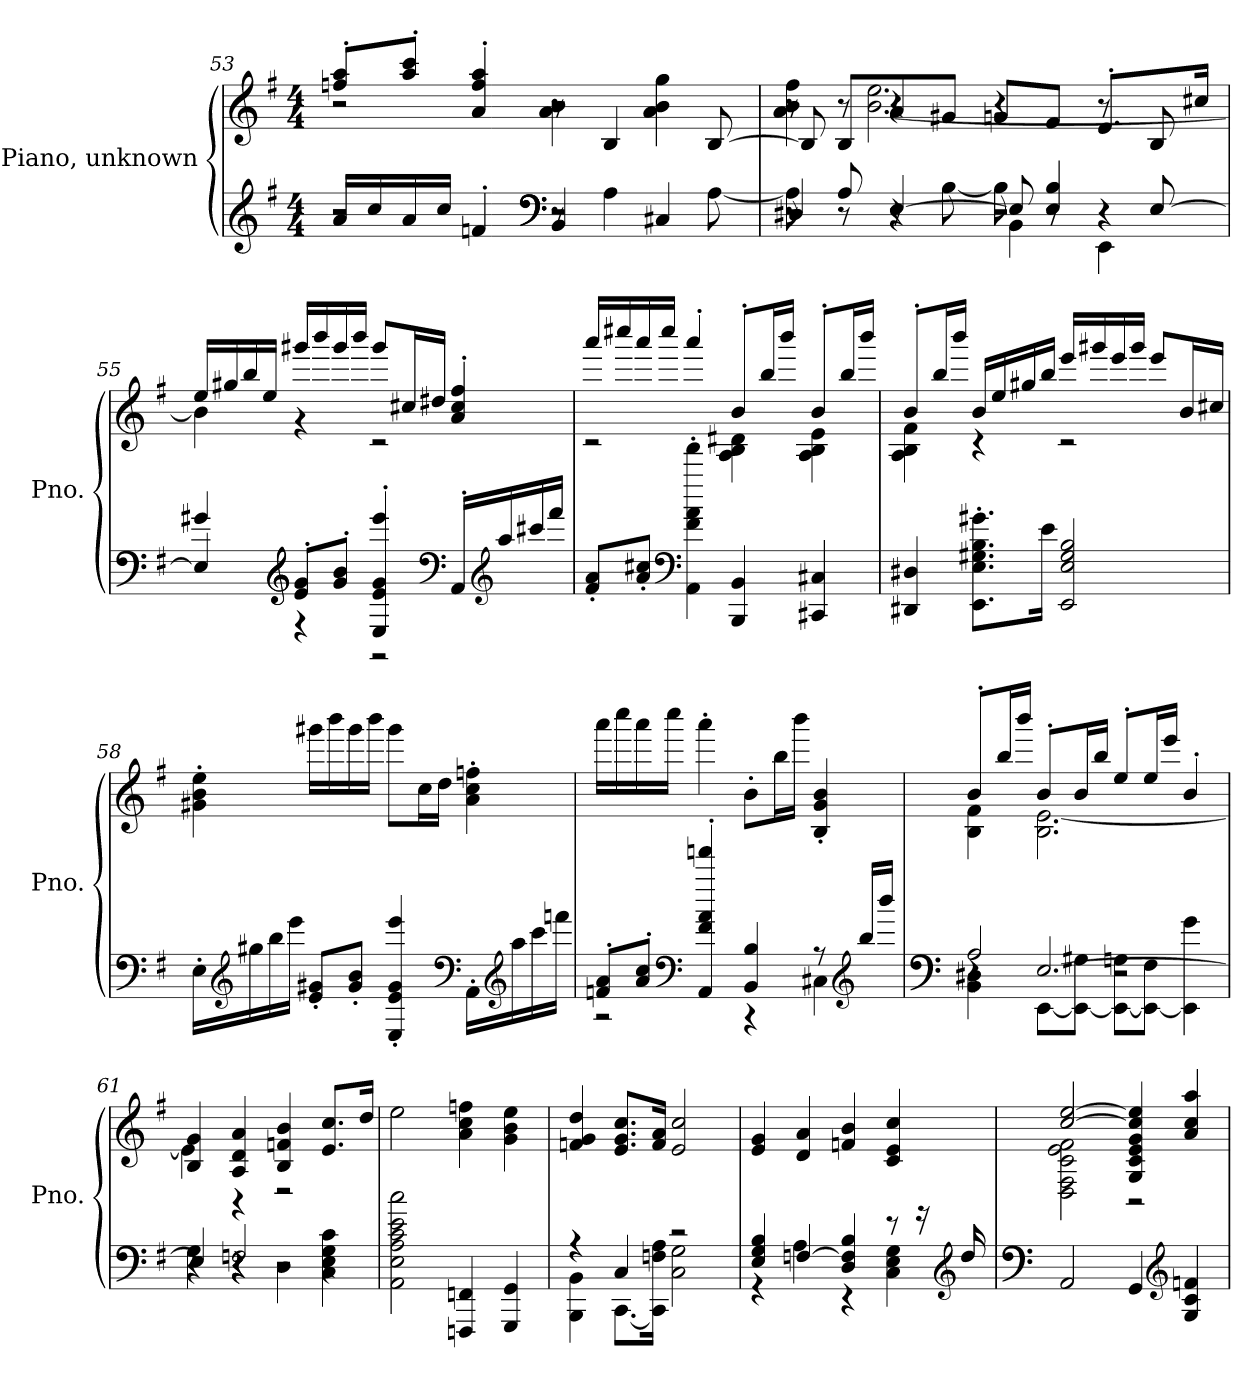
**kern	**kern
*part1	*part1
*staff2	*staff1
*I"Piano, unknown	*
*I'Pno.	*
!!LO:LB:g=z
*clefG2	*clefG2
*k[f#]	*k[f#]
*M4/4	*M4/4
=53	=53
*^	*^
*	*^	*	*^
16a/LL	2r	2r	8ffn/' 8aa/'L	2r	2r
16cc/	.	.	.	.	.
16a/	.	.	8aa/' 8ccc/'J	.	.
16cc/JJ	.	.	.	.	.
4fn'/	.	.	4a/' 4ff/' 4aa/'	.	.
*clefF4	*	*	*	*	*
2r	8r	4BB/	2r	4a\ 4b\	8r
.	4A\	.	.	.	4B/
.	.	4C#X/	.	4a\ 4b\ 4gg\	.
.	[8A\	.	.	.	[8B/
=54	=54	=54	=54	=54	=54
*	*	*^	*	*	*
8r	8A\]	4D#X/	2r	8r	4a\ 4b\ 4ff#\	8B/]
8A/	8r	.	.	8B/L	.	8r
4r	8r	[4E/	.	8a/	[2.b\ 2.ee\	4r
.	[8B\	.	.	8g#X/J	.	.
2r	8B\]	8E/]	4BB\	8gn/L	.	4r
.	8r	4E/ 4B/	.	8f#/J	.	.
.	4r	.	4EE\	8.e'/L	.	8r
.	.	[8E/	.	.	.	8B/
.	.	.	.	16cc#X/Jk	.	.
*	*v	*v	*v	*	*	*
*	*	*	*v	*v
!!LO:LB:g=z
=55	=55	=55	=55
4g#X/	4E/]	16ee/LL	4b\]
.	.	16gg#X/	.
.	.	16bb/	.
.	.	16ee/JJ	.
*clefG2	*	*	*
8e/' 8g#/'L	4r	16ggg#X/LL	4r
.	.	16bbb/	.
8g#/' 8b/'J	.	16ggg#/	.
.	.	16bbb/JJ	.
4E/' 4e/' 4g#/' 4eee/'	2r	8ggg#/L	2r
.	.	16cc#X/L	.
.	.	16dd#X/JJ	.
*clefF4	*	*	*
16AA'/LL	.	4a/' 4cc#/' 4ff#/'	.
*clefG2	*	*	*
16aa/	.	.	.
16ccc#X/	.	.	.
16fff#/JJ	.	.	.
*v	*v	*	*
=56	=56	=56
8f#/' 8a/'L	16aaa/LL	2r
.	16cccc#X/	.
8a/' 8cc#X/'J	16aaa/	.
.	16cccc#/JJ	.
*clefF4	*	*
4AA\' 4f#\' 4a\' 4fff#\'	4aaa'/	.
4BBB/ 4BB/	8b'/L	4A\ 4B\ 4d#X\
.	16bb/L	.
.	16bbb/JJ	.
4CC#X/ 4C#X/	8b'/L	4A\ 4B\ 4e\
.	16bb/L	.
.	16bbb/JJ	.
!!LO:PB:g=z	!!
=57	=57	=57
4DD#X/ 4D#X/	8b'/L	4A\ 4B\ 4f#\
.	16bb/L	.
.	16bbb/JJ	.
8.EE\' 8.E\' 8.G#X\' 8.B\' 8.g#X\'L	16b/LL	4r
.	16ee/	.
.	16gg#X/	.
16e\Jk	16bb/JJ	.
2EE/ 2E/ 2G#/ 2B/	16eee/LL	2r
.	16ggg#X/	.
.	16eee/	.
.	16ggg#/JJ	.
.	8eee/L	.
.	16b/L	.
.	16cc#X/JJ	.
*	*v	*v
=58	=58
16E'\LL	4g#X\' 4b\' 4ee\'
*clefG2	*
16gg#X\	.
16bb\	.
16eee\JJ	.
8e/' 8g#X/'L	16ggg#X\LL
.	16bbb\
8g#/' 8b/'J	16ggg#\
.	16bbb\JJ
4E/' 4e/' 4g#/' 4eee/'	8ggg#\L
.	16cc\L
.	16dd\JJ
*clefF4	*
16AA'\LL	4a\' 4cc\' 4ffn\'
*clefG2	*
16aa\	.
16ccc\	.
16fffn\JJ	.
!!LO:LB:g=z
=59	=59
*^	*
8fn/' 8a/'L	2r	16aaa\LL
.	.	16cccc\
8a/' 8cc/'J	.	16aaa\
.	.	16cccc\JJ
*clefF4	*	*
4AA/' 4f/' 4a/' 4fffn/'	.	4aaa'\
4BB/ 4B/	4r	8b'\L
.	.	16bb\L
.	.	16bbb\JJ
8r	4C#X\	4B/' 4g/' 4b/'
*clefG2	*	*
16bb/LL	.	.
16bbb/JJ	.	.
*v	*v	*
=60	=60
*clefF4	*
*^	*^
*	*^	*	*
2A/	4BB\ 4D#X\	4r	8b'/L	4B\ 4f#\
.	.	.	16bb/L	.
.	.	.	16bbb/JJ	.
.	[8EE\L	[2.E/	8b'/L	2.B\ [2.e\
.	8EE\_ 8G#X\J	.	16b/L	.
.	.	.	16bb/JJ	.
2r	8EE\_ 8Gn\L	.	8ee'/L	.
.	8EE\_ 8F#\J	.	16ee/L	.
.	.	.	16eee/JJ	.
.	4EE\] 4g\	.	4b'/	.
=61	=61	=61	=61	=61
4r	4G\	4E/]	4B/ 4g/	4e\]
2Fn/	4r	4r	4A/ 4d/ 4a/	4r
.	4D\	2r	4B/ 4fn/ 4b/	2r
4r	4C\ 4E\ 4G\ 4c\	.	8.e/ 8.cc/L	.
.	.	.	16dd/Jk	.
*v	*v	*v	*	*
*	*v	*v
!!LO:LB:g=z
=62	=62
2AA\ 2E\ 2A\ 2c\ 2e\ 2cc\	2ee\
4FFFn/ 4FFn/	4a\ 4cc\ 4ffn\
4GGG/ 4GG/	4g\ 4b\ 4ee\
=63	=63
*^	*
4r	4BBB\ 4BB\	4fn/ 4g/ 4dd/
4C/	[8.CC\L	8.e/ 8.g/ 8.cc/L
.	16CC\] 16Fn\ 16A\Jk	16f/ 16a/Jk
2r	2C\ 2G\	2e/ 2cc/
=64	=64	=64
4E/ 4G/ 4B/	4r	4e/ 4g/
[4Fn/	4A\	4d/ 4a/
4D/ 4F/] 4B/	4r	4fn/ 4b/
8r	4C\ 4E\ 4G\	4c/ 4e/ 4cc/
16r	.	.
*clefG2	*	*
16dd/	.	.
*v	*v	*
=65	=65
*clefF4	*
*	*^
2AA/	[2cc/ [2ee/	2D\ 2F#\ 2c\ 2e\ 2f#\
4GG/	4G/ 4c/ 4e/ 4g/ 4cc/] 4ee/]	2r
*clefG2	*	*
4G/ 4c/ 4fn/	4a/ 4cc/ 4aa/	.
*	*v	*v
=	=
*-	*-
